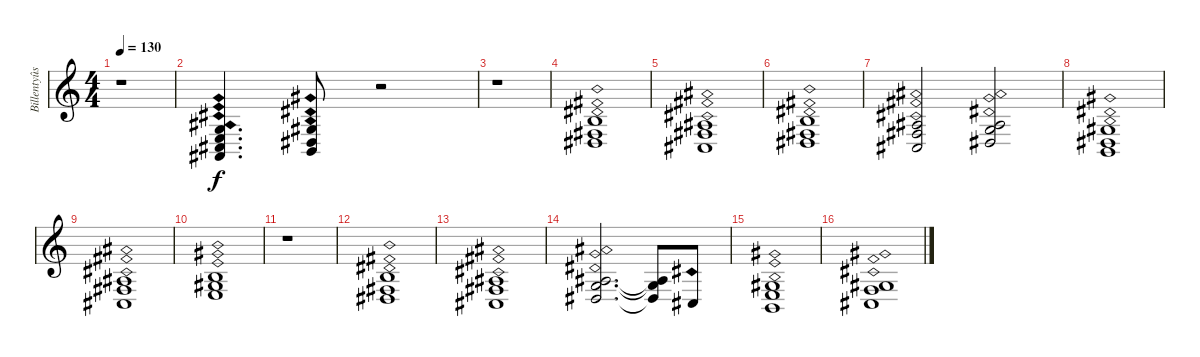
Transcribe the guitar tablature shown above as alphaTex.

\track ("Billentyûs 1 (Mats Olausson)" "Billentyûs") {instrument drawbarorgan}
\staff {score}
\tuning (E4 B3 G3 D3 A2 E2) {hide}
\ts (4 4)
\tempo 130
\clef g2
\ks c
r.1{dy f} |
(0.3{ph 12} 2.4{ph 12} 4.5{ph 12} 6.6{ph 12}).4{d} (1.3{ph 12} 1.4{ph 12} 2.5{ph 12}).8 r.2 |
r.1 |
(4.3{ph 12} 4.4{ph 12} 6.5{ph 12}).1 |
(3.3{ph 12} 4.4{ph 12} 4.5{ph 12}).1 |
(4.3{ph 12} 4.4{ph 12} 6.5{ph 12}).1 |
(3.3{ph 12} 4.4{ph 12} 4.5{ph 12}).2 (3.3{ph 12} 5.4{ph 12} 6.5{ph 12}).2 |
(1.3{ph 12} 1.4{ph 12} 2.5{ph 12}).1 |
(3.3{ph 12} 4.4{ph 12} 4.5{ph 12}).1 |
(0.2{ph 12} 1.3{ph 12} 2.4{ph 12}).1 |
r.1 |
(4.3{ph 12} 4.4{ph 12} 6.5{ph 12}).1 |
(3.3{ph 12} 4.4{ph 12} 4.5{ph 12}).1 |
(3.3{ph 12} 5.4{ph 12} 6.5{ph 12}).2{d} (3.3{t} 5.4{t} 6.5{t}).8 4.5{ph 12}.8 |
(1.3{ph 12} 2.4{ph 12} 2.5{ph 12}).1 |
(1.3{ph 12} 3.4{ph 12} 4.5{ph 12}).1
